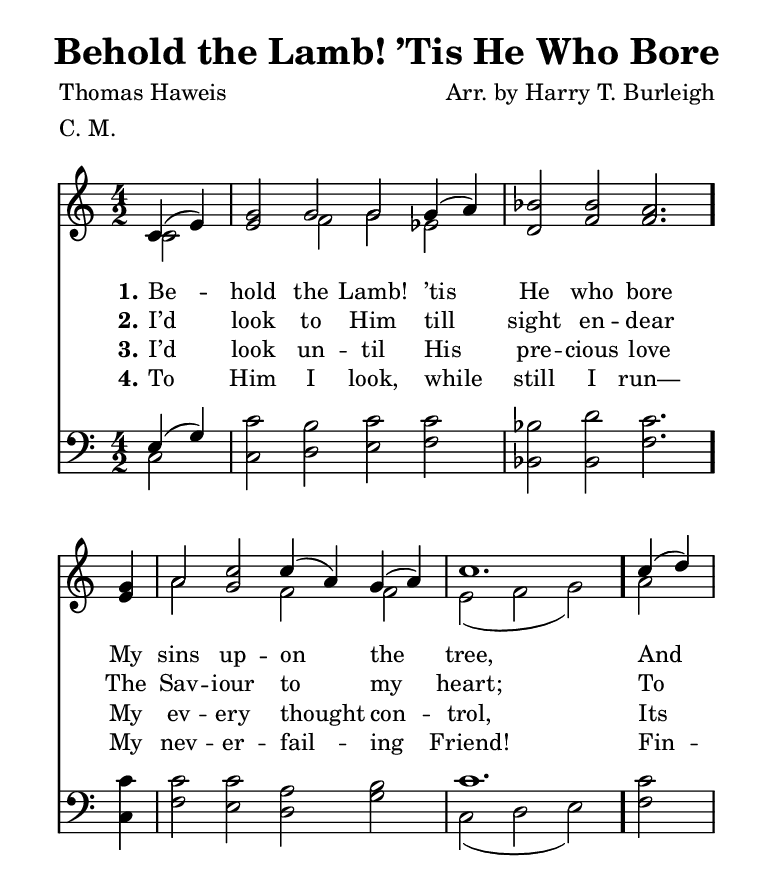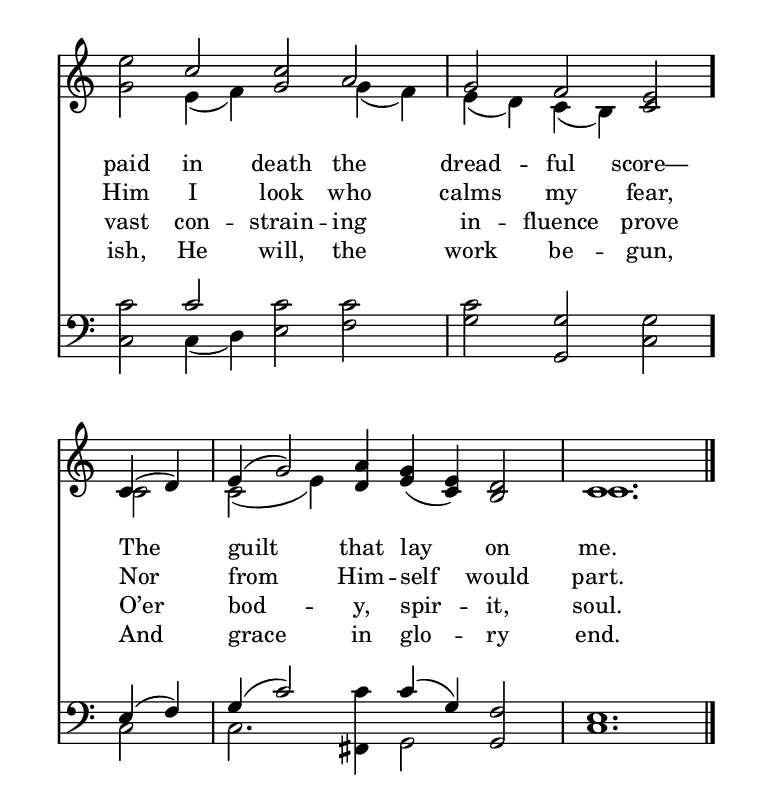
\include "common/global.ily"
\paper {
  \include "common/paper.ily"
  ragged-bottom = ##t
  ragged-last-bottom = ##t
  systems-per-page = 2

}

\header{
  %gospel
  hymnnumber = "61"
  title = "Behold the Lamb! ’Tis He Who Bore"
  tunename = "McKee" % see https://hymnary.org/tune/mckee
  meter = "C. M."
  poet = "Thomas Haweis" % see https://hymnary.org/text/behold_the_lamb_of_god_who_bore_thy_guil
  composer = "Arr. by Harry T. Burleigh" % see https://hymnary.org/tune/mckee
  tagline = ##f
}

% for fermata in MIDI
ta = { \tempo 2=80 }
tb = { \tempo 2=40 }

global = {
  \include "common/overrides.ily"
  \override Staff.TimeSignature.style = #'numbered
  \time 4/2
  \override Score.MetronomeMark.transparent = ##t % hide all fermata changes too
  \ta
  \key c \major
  \partial 2
  \autoBeamOff
}

notesSoprano = {
\global
\relative c' {

  { c4( e4) | g2 g2 g2 g4( a4) | bes2 bes2 a2. }
  { g4 | a2 c2 c4( a4) g4( a4) | c1. }
  { c4( d4) | e2 c2 c2 a2 | g2 f2 e2 }
%  { c4( d4) | e4( g4) a4 g4( e4) | d2 c1 } % this is how it looks in my probably-mismarked photocopy
  { c4( d4) | e4( g2) a4 g4( e4) d2 | c1. } % I changed the c1 to a c1. at the end to make it fit, and moved the barcheck

  \bar "|."

}
}

notesAlto = {
\global
\relative e' {

  { c2 | e2 f2 g2 ees2 | d2 f2 f2. }
  { e4 | a2 g2 f2 f2 | e2( f2 g2) }
  { a2 | g2 e4( f4) g2 g4( f4) | e4( d4) c4( b4) c2 }
  { c2 | c2( e4) d4 e4( c4) b2 | c1. }

}
}

notesTenor = {
\global
\relative a {

  { e4( g4) | c2 b2 c2 c2 | bes2 d2 c2. }
  { c4 | c2 c2 a2 b2 | c1. }
  { c2 | c2 c2 c2 c2 | c2 g2 g2 }
  { e4( f4) | g4( c2) c4 c4( g4) f2 | e1. }

}
}

notesBass = {
\global
\relative f {

  { c2 | c2 d2 e2 f2 | bes,2 bes2 f'2. }
  { c4 | f2 e2 d2 g2 | c,2( d2 e2) }
  { f2 | c2 c4( d4) e2 f2 | g2 g,2 c2 }
  { c2 | c2. fis,4 g2 g2 | c1. }

}
}

wordsA = \lyricmode {
\set stanza = "1."

Be -- hold the Lamb! ’tis He who bore \bar "."
My sins up -- on the tree, \bar "." \eogbreak
And paid in death the dread -- ful score— \bar "."
The guilt that lay on me. \bar "." \eogbreak

}

wordsB = \lyricmode {
\set stanza = "2."

I’d look to Him till sight en -- dear
The Sav -- iour to my heart;
To Him I look who calms my fear,
Nor from Him -- self would part.

}

wordsC = \lyricmode {
\set stanza = "3."

I’d look un -- til His pre -- cious love
My ev -- ery thought con -- trol,
Its vast con -- strain -- ing in -- fluence prove
O’er bod -- y, spir -- it, soul.

}

wordsD = \lyricmode {
\set stanza = "4."

To Him I look, while still I run—
My nev -- er -- fail -- ing Friend!
Fin -- ish, He will, the work be -- gun,
And grace in glo -- ry end.

}

\score {
  \context ChoirStaff <<
    \context Staff = upper <<
      \set Staff.autoBeaming = ##f
      \set ChoirStaff.systemStartDelimiter = #'SystemStartBar
      \set ChoirStaff.printPartCombineTexts = ##f
      \partcombine #'(2 . 11) \notesSoprano \notesAlto
      \context NullVoice = sopranos { \voiceOne << \notesSoprano >> }
      \context Lyrics = one   \lyricsto sopranos \wordsA
      \context Lyrics = two   \lyricsto sopranos \wordsB
      \context Lyrics = three \lyricsto sopranos \wordsC
      \context Lyrics = four  \lyricsto sopranos \wordsD
      %\context Lyrics = five  \lyricsto sopranos \wordsE
    >>
    \context Staff = men <<
      \set Staff.autoBeaming = ##f
      \clef bass
      \set ChoirStaff.printPartCombineTexts = ##f
      \partcombine #'(2 . 11) \notesTenor \notesBass
    >>
  >>
  \layout {
    \include "common/layout.ily"
  }
  #(cond ((ly:get-option 'eog-midi-permitted) #{ \midi{
    \include "common/midi.ily"
  } #}))
}

\version "2.19.49"  % necessary for upgrading to future LilyPond versions.

% vi:set et ts=2 sw=2 ai nocindent syntax=lilypond:
